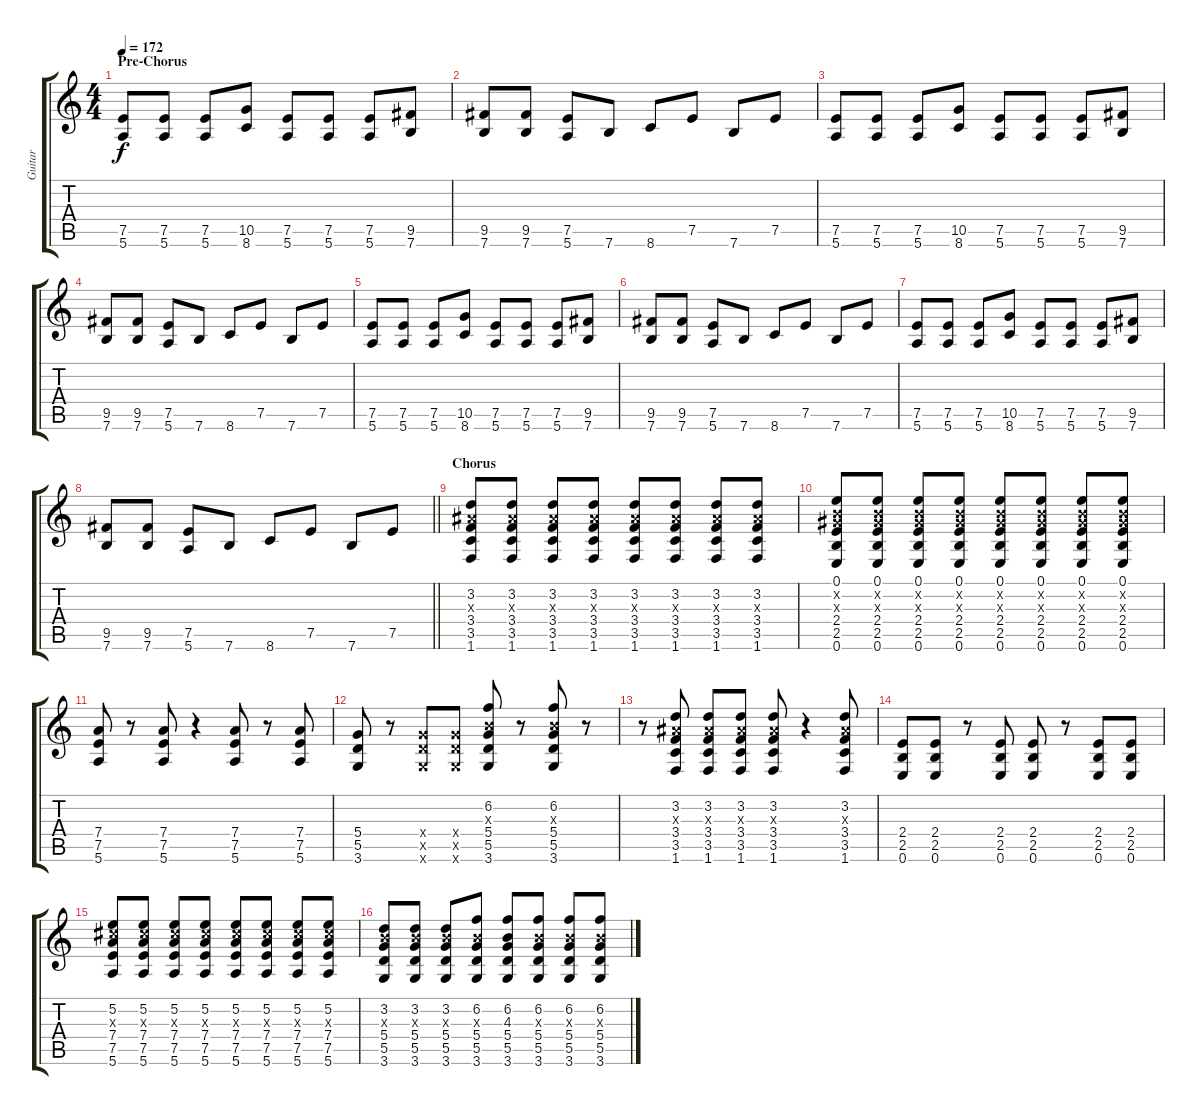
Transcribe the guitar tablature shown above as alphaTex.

\track ("Guitar" "Guitar") {instrument distortionguitar}
\staff {score tabs}
\tuning (E4 B3 G3 D3 A2 E2) {hide}
\ts (4 4)
\section ("" "Pre-Chorus")
\tempo 172
\clef g2
\ks aminor
(7.5 5.6).8{dy f volume 12 instrument distortionguitar} (7.5 5.6).8 (7.5 5.6).8 (10.5 8.6).8 (7.5 5.6).8 (7.5 5.6).8 (7.5 5.6).8 (9.5 7.6).8 |
(9.5 7.6).8 (9.5 7.6).8 (7.5 5.6).8 7.6.8 8.6.8 7.5.8 7.6.8 7.5.8 |
(7.5 5.6).8 (7.5 5.6).8 (7.5 5.6).8 (10.5 8.6).8 (7.5 5.6).8 (7.5 5.6).8 (7.5 5.6).8 (9.5 7.6).8 |
(9.5 7.6).8 (9.5 7.6).8 (7.5 5.6).8 7.6.8 8.6.8 7.5.8 7.6.8 7.5.8 |
(7.5 5.6).8 (7.5 5.6).8 (7.5 5.6).8 (10.5 8.6).8 (7.5 5.6).8 (7.5 5.6).8 (7.5 5.6).8 (9.5 7.6).8 |
(9.5 7.6).8 (9.5 7.6).8 (7.5 5.6).8 7.6.8 8.6.8 7.5.8 7.6.8 7.5.8 |
(7.5 5.6).8 (7.5 5.6).8 (7.5 5.6).8 (10.5 8.6).8 (7.5 5.6).8 (7.5 5.6).8 (7.5 5.6).8 (9.5 7.6).8 |
\barLineRight lightlight
(9.5 7.6).8 (9.5 7.6).8 (7.5 5.6).8 7.6.8 8.6.8 7.5.8 7.6.8 7.5.8 |
\section ("" "Chorus")
(3.2 3.3{x} 3.4 3.5 1.6).8 (3.2 3.3{x} 3.4 3.5 1.6).8 (3.2 3.3{x} 3.4 3.5 1.6).8 (3.2 3.3{x} 3.4 3.5 1.6).8 (3.2 3.3{x} 3.4 3.5 1.6).8 (3.2 3.3{x} 3.4 3.5 1.6).8 (3.2 3.3{x} 3.4 3.5 1.6).8 (3.2 3.3{x} 3.4 3.5 1.6).8 |
(0.1 0.2{x} 1.3{x} 2.4 2.5 0.6).8 (0.1 0.2{x} 1.3{x} 2.4 2.5 0.6).8 (0.1 0.2{x} 1.3{x} 2.4 2.5 0.6).8 (0.1 0.2{x} 1.3{x} 2.4 2.5 0.6).8 (0.1 0.2{x} 1.3{x} 2.4 2.5 0.6).8 (0.1 0.2{x} 1.3{x} 2.4 2.5 0.6).8 (0.1 0.2{x} 1.3{x} 2.4 2.5 0.6).8 (0.1 0.2{x} 1.3{x} 2.4 2.5 0.6).8 |
(7.4 7.5 5.6).8 r.8 (7.4 7.5 5.6).8 r.4 (7.4 7.5 5.6).8 r.8 (7.4 7.5 5.6).8 |
(5.4 5.5 3.6).8 r.8 (5.4{x} 5.5{x} 3.6{x}).8 (5.4{x} 5.5{x} 3.6{x}).8 (6.2 4.3{x} 5.4 5.5 3.6).8 r.8 (6.2 4.3{x} 5.4 5.5 3.6).8 r.8 |
r.8 (3.2 3.3{x} 3.4 3.5 1.6).8 (3.2 3.3{x} 3.4 3.5 1.6).8 (3.2 3.3{x} 3.4 3.5 1.6).8 (3.2 3.3{x} 3.4 3.5 1.6).8 r.4 (3.2 3.3{x} 3.4 3.5 1.6).8 |
(2.4 2.5 0.6).8 (2.4 2.5 0.6).8 r.8 (2.4 2.5 0.6).8 (2.4 2.5 0.6).8 r.8 (2.4 2.5 0.6).8 (2.4 2.5 0.6).8 |
(5.2 6.3{x} 7.4 7.5 5.6).8 (5.2 6.3{x} 7.4 7.5 5.6).8 (5.2 6.3{x} 7.4 7.5 5.6).8 (5.2 6.3{x} 7.4 7.5 5.6).8 (5.2 6.3{x} 7.4 7.5 5.6).8 (5.2 6.3{x} 7.4 7.5 5.6).8 (5.2 6.3{x} 7.4 7.5 5.6).8 (5.2 6.3{x} 7.4 7.5 5.6).8 |
(3.2 4.3{x} 5.4 5.5 3.6).8 (3.2 4.3{x} 5.4 5.5 3.6).8 (3.2 4.3{x} 5.4 5.5 3.6).8 (6.2 4.3{x} 5.4 5.5 3.6).8 (6.2 4.3 5.4 5.5 3.6).8 (6.2 4.3{x} 5.4 5.5 3.6).8 (6.2 4.3{x} 5.4 5.5 3.6).8 (6.2 4.3{x} 5.4 5.5 3.6).8
